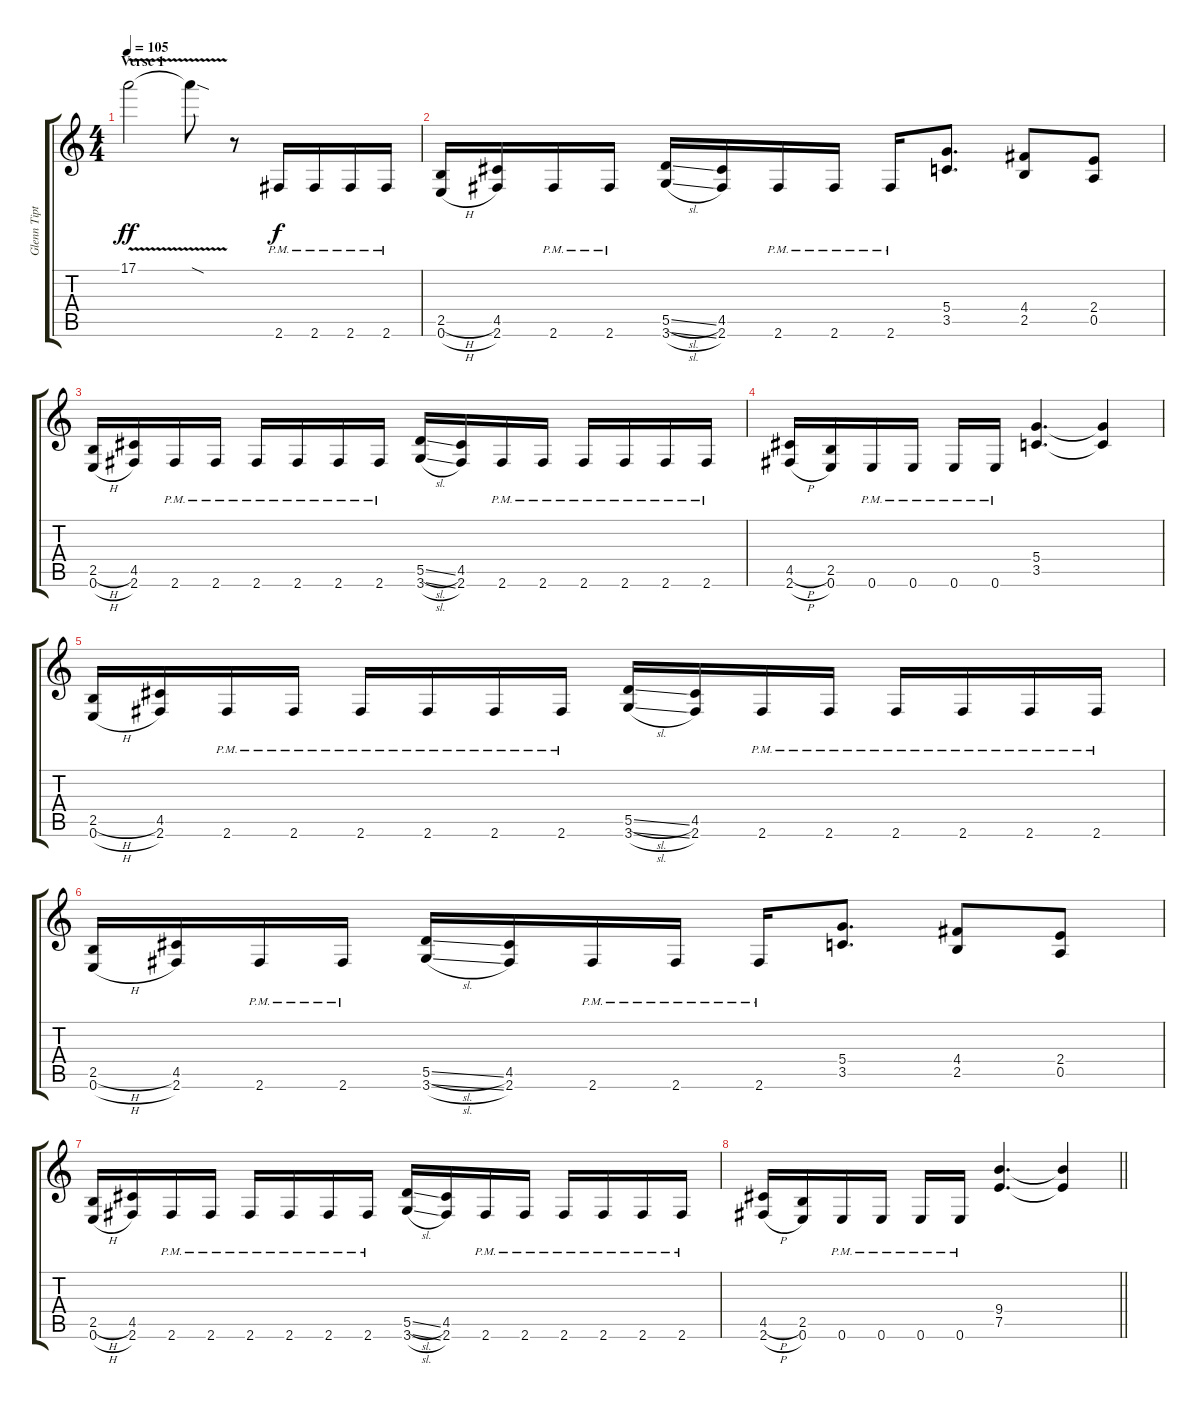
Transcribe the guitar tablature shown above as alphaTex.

\track ("Glenn Tipton" "Glenn Tipt") {instrument distortionguitar}
\staff {score tabs}
\tuning (E4 B3 G3 D3 A2 E2) {hide}
\ts (4 4)
\section ("" "Verse 1")
\tempo 105
\clef g2
\ks c
17.1{v}.2{dy ff} 17.1{sod t}.8 r.8 2.6{pm}.16{dy f volume 14 balance 15} 2.6{pm}.16 2.6{pm}.16 2.6{pm}.16 |
(2.5{h} 0.6{h}).16 (4.5 2.6).16 2.6{pm}.16 2.6{pm}.16 (5.5{sl} 3.6{sl}).16 (4.5 2.6).16 2.6{pm}.16 2.6{pm}.16 2.6{pm}.16 (5.4 3.5).8{d} (4.4 2.5).8 (2.4 0.5).8 |
(2.5{h} 0.6{h}).16 (4.5 2.6).16 2.6{pm}.16 2.6{pm}.16 2.6{pm}.16 2.6{pm}.16 2.6{pm}.16 2.6{pm}.16 (5.5{sl} 3.6{sl}).16 (4.5 2.6).16 2.6{pm}.16 2.6{pm}.16 2.6{pm}.16 2.6{pm}.16 2.6{pm}.16 2.6{pm}.16 |
(4.5{h} 2.6{h}).16 (2.5 0.6).16 0.6{pm}.16 0.6{pm}.16 0.6{pm}.16 0.6{pm}.16 (5.4 3.5).4{d} (5.4{t} 3.5{t}).4 |
(2.5{h} 0.6{h}).16 (4.5 2.6).16 2.6{pm}.16 2.6{pm}.16 2.6{pm}.16 2.6{pm}.16 2.6{pm}.16 2.6{pm}.16 (5.5{sl} 3.6{sl}).16 (4.5 2.6).16 2.6{pm}.16 2.6{pm}.16 2.6{pm}.16 2.6{pm}.16 2.6{pm}.16 2.6{pm}.16 |
(2.5{h} 0.6{h}).16 (4.5 2.6).16 2.6{pm}.16 2.6{pm}.16 (5.5{sl} 3.6{sl}).16 (4.5 2.6).16 2.6{pm}.16 2.6{pm}.16 2.6{pm}.16 (5.4 3.5).8{d} (4.4 2.5).8 (2.4 0.5).8 |
(2.5{h} 0.6{h}).16 (4.5 2.6).16 2.6{pm}.16 2.6{pm}.16 2.6{pm}.16 2.6{pm}.16 2.6{pm}.16 2.6{pm}.16 (5.5{sl} 3.6{sl}).16 (4.5 2.6).16 2.6{pm}.16 2.6{pm}.16 2.6{pm}.16 2.6{pm}.16 2.6{pm}.16 2.6{pm}.16 |
\barLineRight lightlight
(4.5{h} 2.6{h}).16 (2.5 0.6).16 0.6{pm}.16 0.6{pm}.16 0.6{pm}.16 0.6{pm}.16 (9.4 7.5).4{d} (9.4{t} 7.5{t}).4
